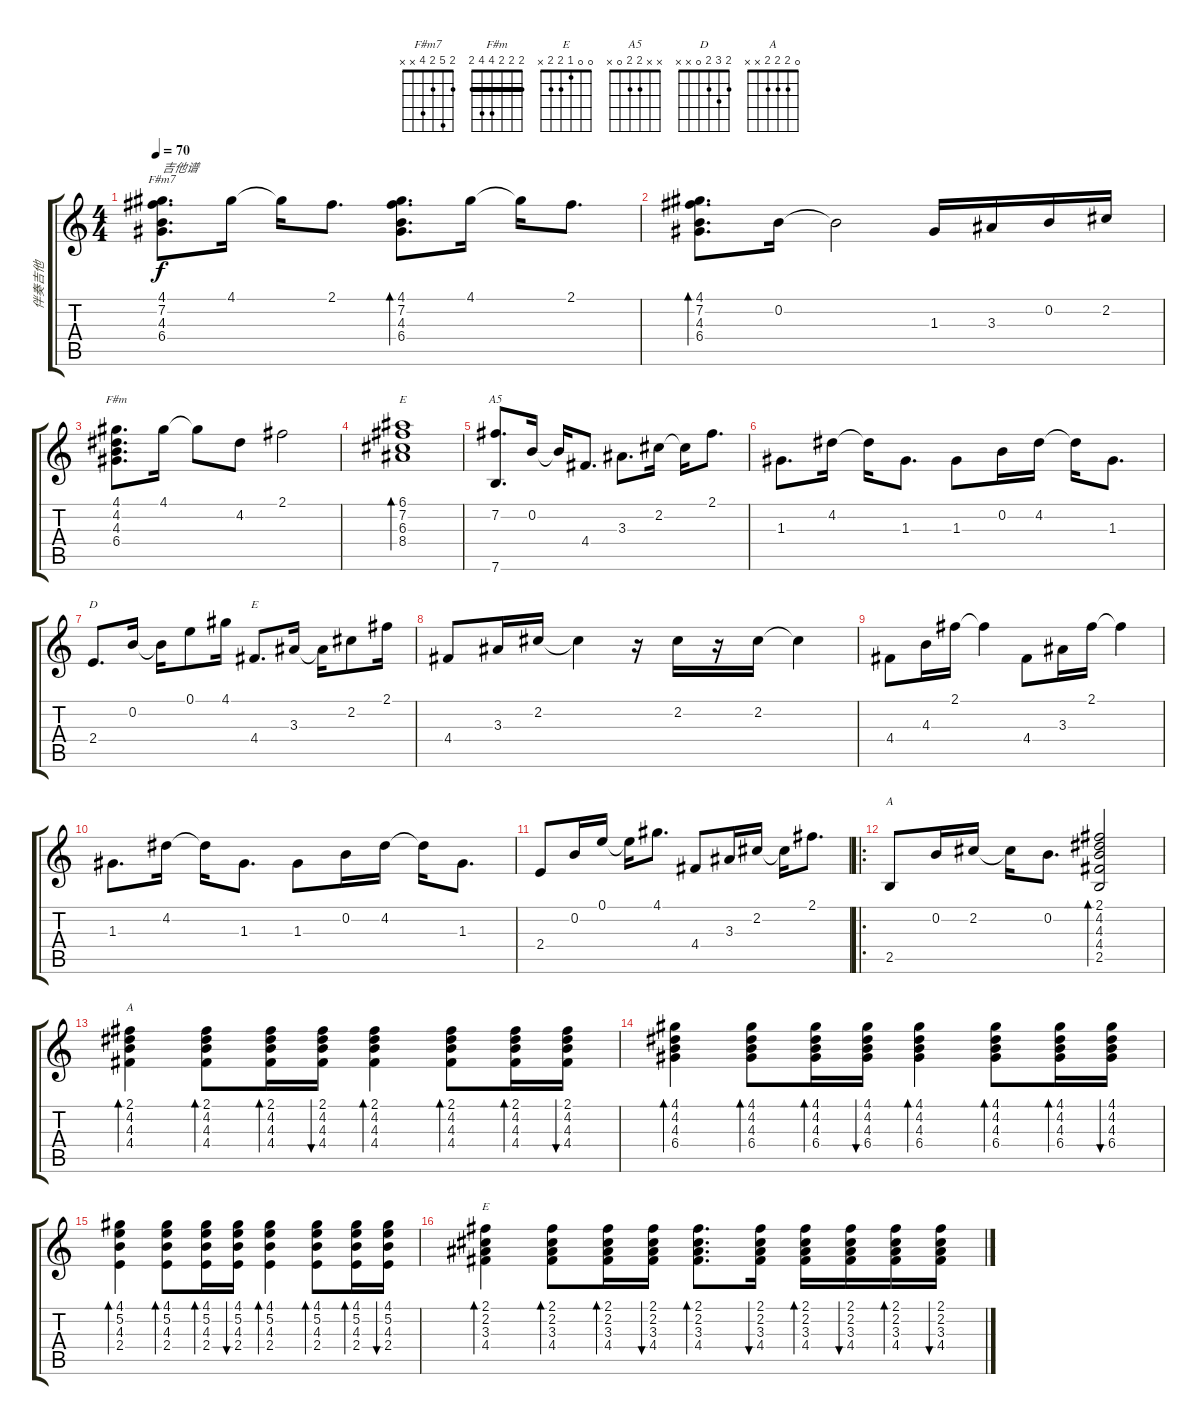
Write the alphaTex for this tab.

\track ("伴奏吉他" "伴奏吉他") {instrument acousticguitarsteel}
\staff {score tabs}
\tuning (E4 B3 G3 D3 A2 E2) {hide}
\chord ("F#m7" 2 5 2 4 x x)
\chord ("F#m" 2 2 2 4 4 2) {barre 2}
\chord ("E" 4 5 4 6 x x) {firstfret 4 barre 4}
\chord ("A5" x x 2 2 0 x)
\chord ("D" 2 3 2 0 x x)
\chord ("E" 0 0 1 2 2 0)
\chord ("A" 0 2 2 2 0 x)
\chord ("A" 0 2 2 2 x x)
\chord ("E" 0 0 1 2 2 x)
\ts (4 4)
\tempo 70
\clef g2
\ks c
(4.1 7.2 4.3 6.4).8{d ch "F#m7" txt "吉他谱" dy f instrument acousticguitarsteel} 4.1.16 4.1{t}.16 2.1.8{d} (4.1 7.2 4.3 6.4).8{d bd 120} 4.1.16 4.1{t}.16 2.1.8{d} |
(4.1 7.2 4.3 6.4).8{d bd 120} 0.2.16 0.2{t}.2 1.3.16 3.3.16 0.2.16 2.2.16 |
(4.1 4.2 4.3 6.4).8{d ch "F#m"} 4.1.16 4.1{t}.8 4.2.8 2.1.2 |
(6.1 7.2 6.3 8.4).1{bd 480 ch "E"} |
(7.2 7.6).8{d ch "A5"} 0.2.16 0.2{t}.16 4.4.8{d} 3.3.8{d} 2.2.16 2.2{t}.16 2.1.8{d} |
1.3.8{d} 4.2.16 4.2{t}.16 1.3.8{d} 1.3.8 0.2.16 4.2.16 4.2{t}.16 1.3.8{d} |
2.4.8{d ch "D"} 0.2.16 0.2{t}.16 0.1.8 4.1.16 4.4.8{d ch "E"} 3.3.16 3.3{t}.16 2.2.8 2.1.16 |
4.4.8 3.3.16 2.2.16 2.2{t}.4 r.16 2.2.16 r.16 2.2.16 2.2{t}.4 |
4.4.8 4.3.16 2.1.16 2.1{t}.4 4.4.8 3.3.16 2.1.16 2.1{t}.4 |
1.3.8{d} 4.2.16 4.2{t}.16 1.3.8{d} 1.3.8 0.2.16 4.2.16 4.2{t}.16 1.3.8{d} |
2.4.8 0.2.16 0.1.16 0.1{t}.16 4.1.8{d} 4.4.8 3.3.16 2.2.16 2.2{t}.16 2.1.8{d} |
\ro
2.5.8{ch "A"} 0.2.16 2.2.16 2.2{t}.16 0.2.8{d} (2.1 4.2 4.3 4.4 2.5).2{bd 240} |
(2.1 4.2 4.3 4.4).4{bd 30 ch "A"} (2.1 4.2 4.3 4.4).8{bd 30} (2.1 4.2 4.3 4.4).16{bd 30} (2.1 4.2 4.3 4.4).16{bu 30} (2.1 4.2 4.3 4.4).4{bd 30} (2.1 4.2 4.3 4.4).8{bd 30} (2.1 4.2 4.3 4.4).16{bd 30} (2.1 4.2 4.3 4.4).16{bu 30} |
(4.1 4.2 4.3 6.4).4{bd 30} (4.1 4.2 4.3 6.4).8{bd 30} (4.1 4.2 4.3 6.4).16{bd 30} (4.1 4.2 4.3 6.4).16{bu 30} (4.1 4.2 4.3 6.4).4{bd 30} (4.1 4.2 4.3 6.4).8{bd 30} (4.1 4.2 4.3 6.4).16{bd 30} (4.1 4.2 4.3 6.4).16{bu 30} |
(4.1 5.2 4.3 2.4).4{bd 30} (4.1 5.2 4.3 2.4).8{bd 30} (4.1 5.2 4.3 2.4).16{bd 30} (4.1 5.2 4.3 2.4).16{bu 30} (4.1 5.2 4.3 2.4).4{bd 30} (4.1 5.2 4.3 2.4).8{bd 30} (4.1 5.2 4.3 2.4).16{bd 30} (4.1 5.2 4.3 2.4).16{bu 30} |
(2.1 2.2 3.3 4.4).4{bd 30 ch "E"} (2.1 2.2 3.3 4.4).8{bd 30} (2.1 2.2 3.3 4.4).16{bd 30} (2.1 2.2 3.3 4.4).16{bu 30} (2.1 2.2 3.3 4.4).8{d bd 30} (2.1 2.2 3.3 4.4).16{bu 30} (2.1 2.2 3.3 4.4).16{bd 30} (2.1 2.2 3.3 4.4).16{bu 30} (2.1 2.2 3.3 4.4).16{bd 30} (2.1 2.2 3.3 4.4).16{bu 30}
